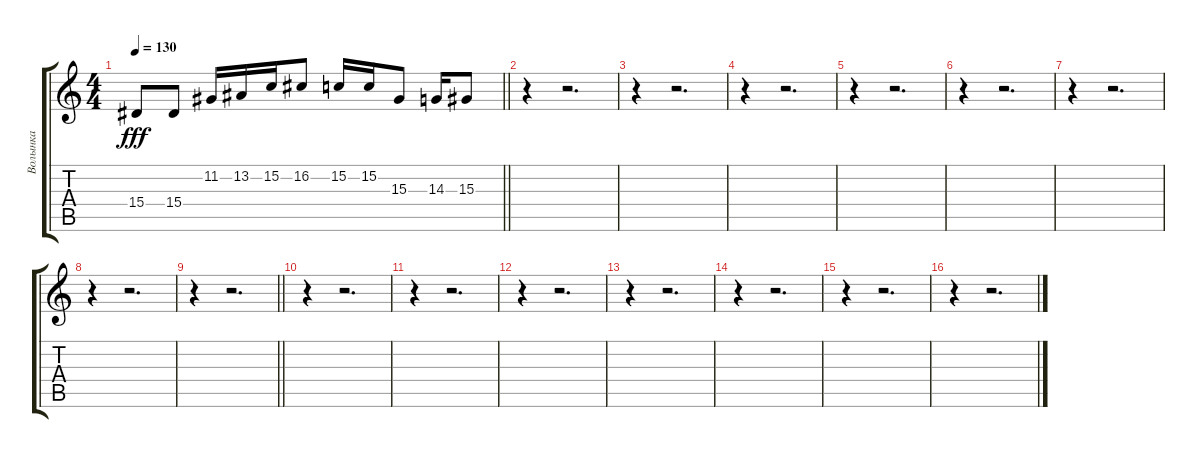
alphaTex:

\track ("Волынка" "Волынка") {instrument flute}
\staff {score tabs}
\tuning (D4 A3 F3 C3 G2 D2) {hide}
\ts (4 4)
\tempo 130
\clef g2
\barLineRight lightlight
\ks c
15.4{t}.8{dy fff} 15.4.8 11.2.16 13.2.16 15.2.16 16.2.8 15.2.16 15.2.16 15.3.8 14.3.16 15.3.8 |
r.4 r.2{d} |
r.4 r.2{d} |
r.4 r.2{d} |
r.4 r.2{d} |
r.4 r.2{d} |
r.4 r.2{d} |
r.4 r.2{d} |
\barLineRight lightlight
r.4 r.2{d} |
r.4 r.2{d} |
r.4 r.2{d} |
r.4 r.2{d} |
r.4 r.2{d} |
r.4 r.2{d} |
r.4 r.2{d} |
r.4 r.2{d}
